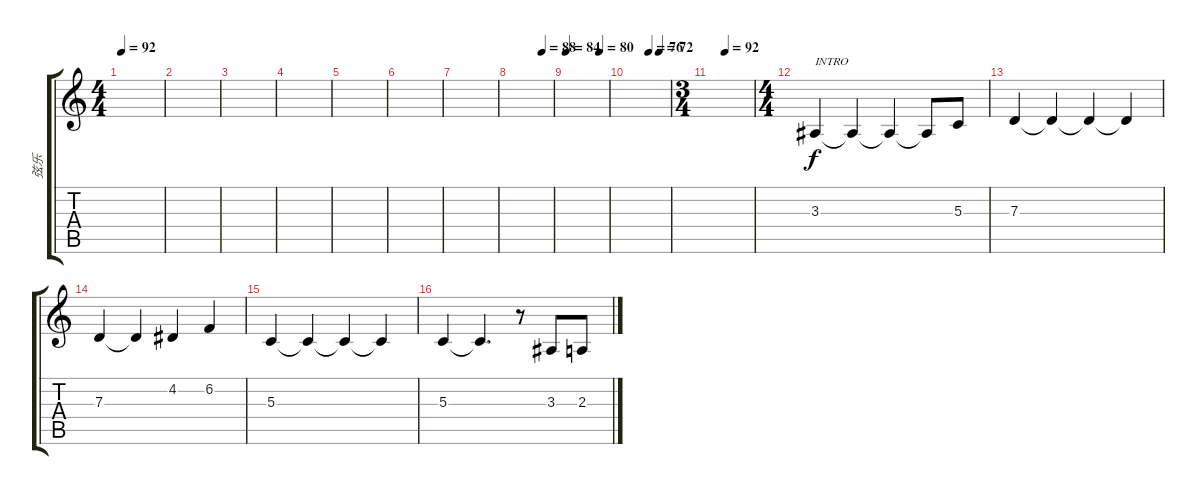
\track ("弦乐" "弦乐") {instrument stringensemble1}
\staff {score tabs}
\tuning (E4 B3 G3 D3 A2 E2) {hide}
\ts (4 4)
\tempo 92
\clef g2
\ks c
|
|
|
|
|
|
|
\tempo (88 0.75)
|
\tempo 84
\tempo (80 0.796875)
|
\tempo (76 0.5)
\tempo (72 0.75)
|
\ts (3 4)
\tempo (92 0.3333333333333333)
|
\ts (4 4)
3.3.4{txt "INTRO" volume 16 balance 8 instrument frenchhorn} 3.3{t}.4 3.3{t}.4 3.3{t}.8 5.3.8 |
7.3.4 7.3{t}.4 7.3{t}.4 7.3{t}.4 |
7.3.4 7.3{t}.4 4.2.4 6.2.4 |
5.3.4 5.3{t}.4 5.3{t}.4 5.3{t}.4 |
5.3.4 5.3{t}.4{d} r.8 3.3.8 2.3.8
